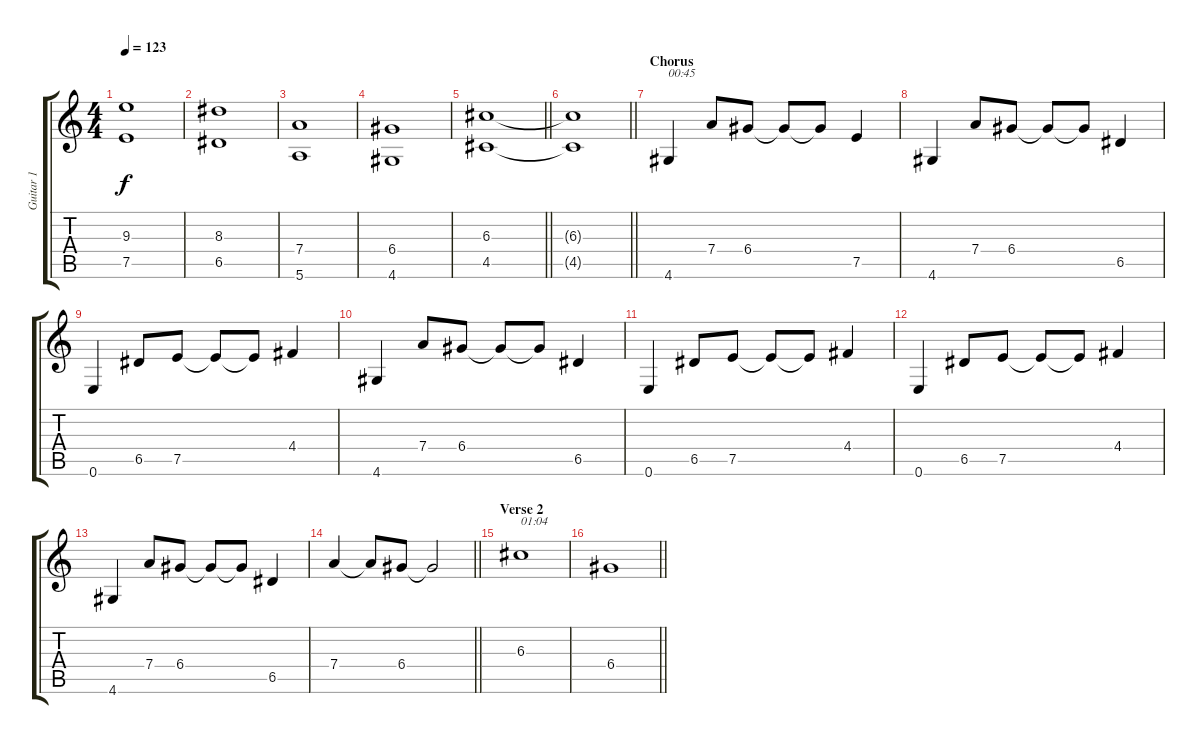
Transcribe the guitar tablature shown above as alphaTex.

\track ("Guitar 1" "Guitar 1") {instrument distortionguitar}
\staff {score tabs}
\tuning (E4 B3 G3 D3 A2 E2) {hide}
\ts (4 4)
\tempo 123
\clef g2
\ks c
(9.3 7.5).1{dy f} |
(8.3 6.5).1 |
(7.4 5.6).1 |
(6.4 4.6).1 |
\barLineRight lightlight
(6.3 4.5).1 |
\barLineRight lightlight
(6.3{t} 4.5{t}).1 |
\section ("" "Chorus")
4.6.4{txt "00:45"} 7.4.8 6.4.8 6.4{t}.8 6.4{t}.8 7.5.4 |
4.6.4 7.4.8 6.4.8 6.4{t}.8 6.4{t}.8 6.5.4 |
0.6.4 6.5.8 7.5.8 7.5{t}.8 7.5{t}.8 4.4.4 |
4.6.4 7.4.8 6.4.8 6.4{t}.8 6.4{t}.8 6.5.4 |
0.6.4 6.5.8 7.5.8 7.5{t}.8 7.5{t}.8 4.4.4 |
0.6.4 6.5.8 7.5.8 7.5{t}.8 7.5{t}.8 4.4.4 |
4.6.4 7.4.8 6.4.8 6.4{t}.8 6.4{t}.8 6.5.4 |
\barLineRight lightlight
7.4.4 7.4{t}.8 6.4.8 6.4{t}.2 |
\section ("" "Verse 2")
6.3.1{txt "01:04"} |
\barLineRight lightlight
6.4.1
